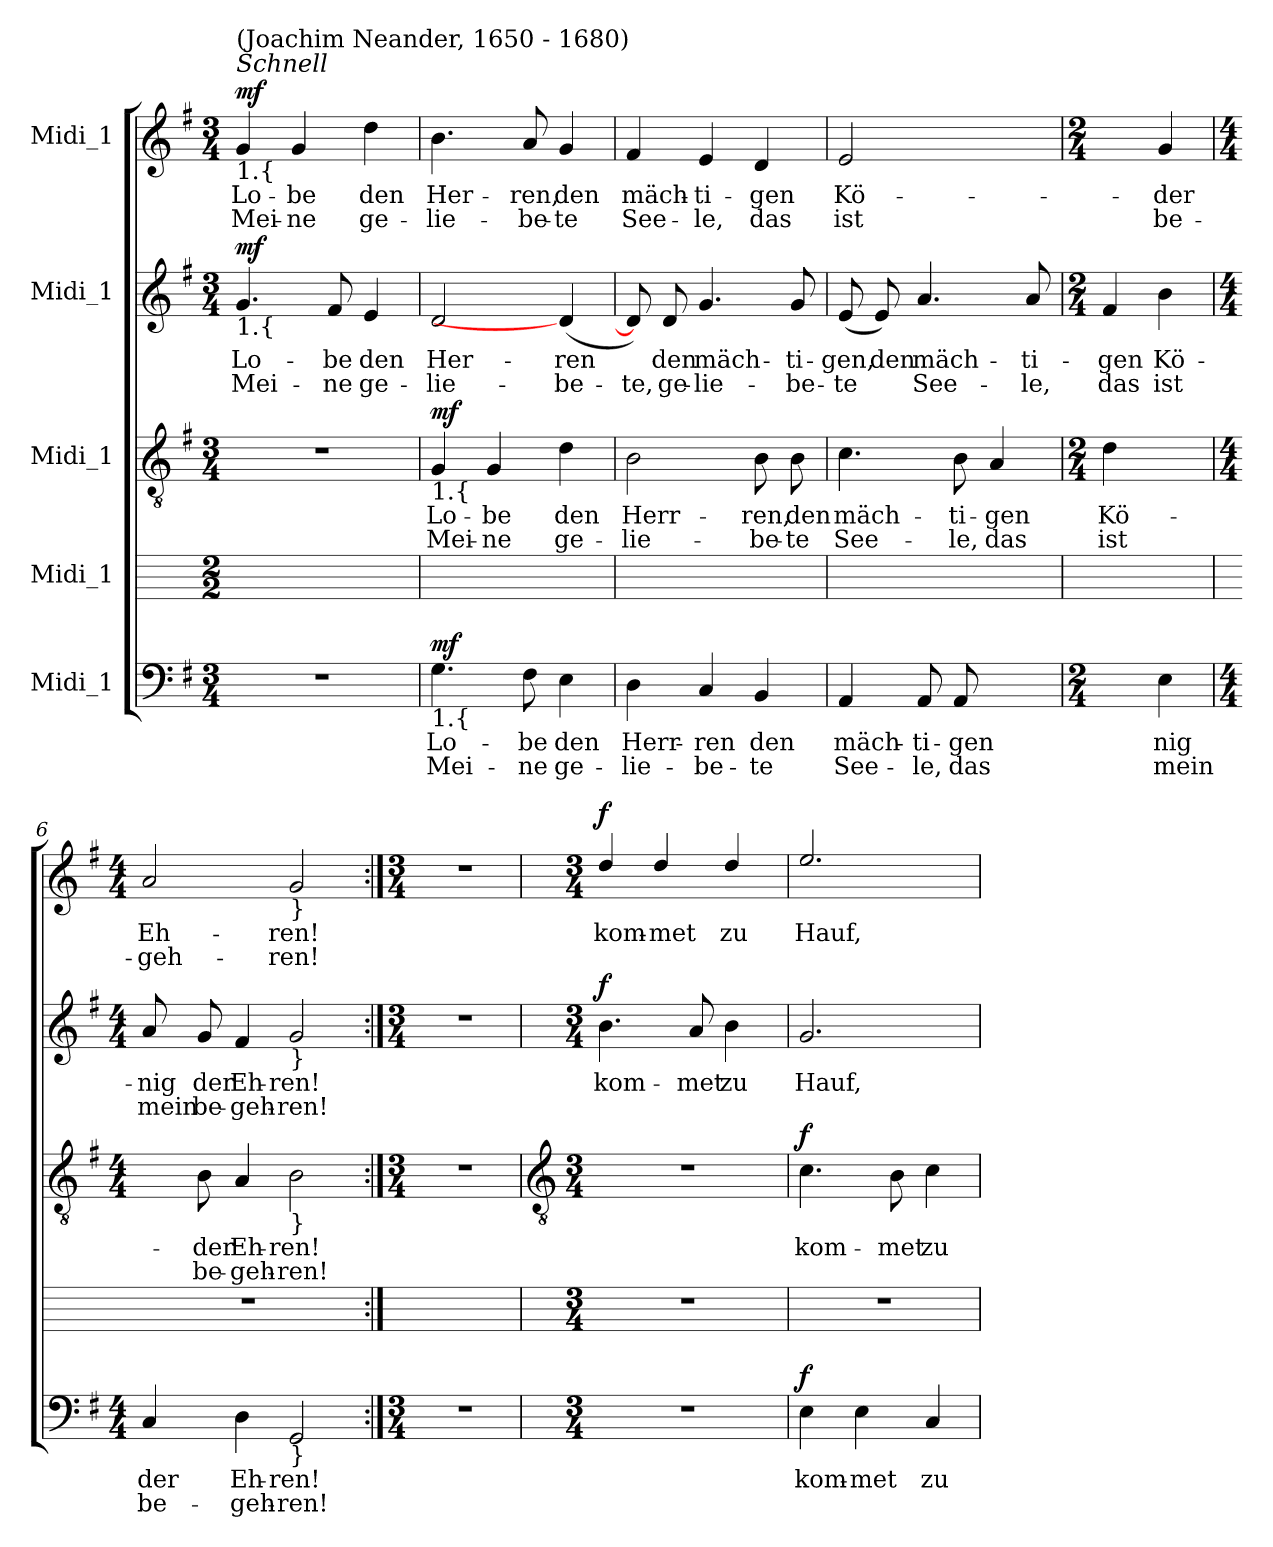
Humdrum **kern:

**kern	**text	**text	**dynam	**kern	**kern	**text	**text	**dynam	**kern	**text	**text	**dynam	**kern	**text	**text	**dynam
*part5	*part5	*part5	*part5	*part4	*part3	*part3	*part3	*part3	*part2	*part2	*part2	*part2	*part1	*part1	*part1	*part1
*staff5	*staff5	*staff5	*staff5	*staff4	*staff3	*staff3	*staff3	*staff3	*staff2	*staff2	*staff2	*staff2	*staff1	*staff1	*staff1	*staff1
*I"Midi_1	*	*	*	*I"Midi_1	*I"Midi_1	*	*	*	*I"Midi_1	*	*	*	*I"Midi_1	*	*	*
*clefF4	*	*	*	*	*clefGv2	*	*	*	*clefG2	*	*	*	*clefG2	*	*	*
*k[f#]	*	*	*	*	*k[f#]	*	*	*	*k[f#]	*	*	*	*k[f#]	*	*	*
*G:	*	*	*	*	*G:	*	*	*	*G:	*	*	*	*G:	*	*	*
*M3/4	*	*	*	*M2/2	*M3/4	*	*	*	*M3/4	*	*	*	*M3/4	*	*	*
=1	=1	=1	=1	=1	=1	=1	=1	=1	=1	=1	=1	=1	=1	=1	=1	=1
!	!	!	!	!	!	!	!	!	!	!	!	!	!LO:TX:a:i:t=Schnell	!	!	!
!	!	!	!	!	!	!	!	!	!	!	!	!	!LO:TX:b:t=1.{	!	!	!
!	!	!	!	!	!	!	!	!	!	!	!	!	!LO:TX:a:t=(Joachim Neander, 1650 - 1680)	!	!	!
!	!	!	!	!	!	!	!	!	!LO:TX:b:t=1.{	!	!	!	!	!	!	!
!LO:N:vis=1	!	!	!	!	!LO:N:vis=1	!	!	!	!	!LO:LY:b	!LO:LY:b	!LO:DY:a	!	!LO:LY:b	!LO:LY:b	!LO:DY:a
2.r	.	.	.	2.r	2.r	.	.	.	4.g	Lo-	-Mei-	mf	4g	Lo-	-Mei-	mf
!	!	!	!	!	!	!	!	!	!	!	!	!	!	!LO:LY:b	!LO:LY:b	!
.	.	.	.	.	.	.	.	.	.	.	.	.	4g	-be	ne	.
!	!	!	!	!	!	!	!	!	!	!LO:LY:b	!LO:LY:b	!	!	!	!	!
.	.	.	.	.	.	.	.	.	8f#	-be	ne	.	.	.	.	.
!	!	!	!	!	!	!	!	!	!	!LO:LY:b	!LO:LY:b	!	!	!LO:LY:b	!LO:LY:b	!
.	.	.	.	.	.	.	.	.	4e	den	ge-	.	4dd	den	ge-	.
=2	=2	=2	=2	=2	=2	=2	=2	=2	=2	=2	=2	=2	=2	=2	=2	=2
!	!	!	!	!	!LO:TX:b:t=1.{	!	!	!	!	!	!	!	!	!	!	!
!LO:TX:b:t=1.{	!	!	!	!	!	!	!	!	!	!	!	!	!	!	!	!
!	!LO:LY:b	!LO:LY:b	!LO:DY:a	!	!	!LO:LY:b	!LO:LY:b	!LO:DY:a	!	!LO:LY:b	!LO:LY:b	!	!	!LO:LY:b	!LO:LY:b	!
4.G	Lo-	-Mei-	mf	2.r	4G	Lo-	-Mei-	mf	2d	-Her-	-lie-	.	4.b	-Her-	-lie-	.
!	!	!	!	!	!	!LO:LY:b	!LO:LY:b	!	!	!	!	!	!	!	!	!
.	.	.	.	.	4G	-be	ne	.	.	.	.	.	.	.	.	.
!	!LO:LY:b	!LO:LY:b	!	!	!	!	!	!	!	!	!	!	!	!LO:LY:b	!LO:LY:b	!
8F#	-be	ne	.	.	.	.	.	.	.	.	.	.	8a	-ren,	be-	.
!	!LO:LY:b	!LO:LY:b	!	!	!	!LO:LY:b	!LO:LY:b	!	!	!LO:LY:b	!LO:LY:b	!	!	!LO:LY:b	!LO:LY:b	!
4E	den	ge-	.	.	4d	den	ge-	.	(<4d]	-ren	be-	.	4g	-den	te	.
=3	=3	=3	=3	=3	=3	=3	=3	=3	=3	=3	=3	=3	=3	=3	=3	=3
!	!LO:LY:b	!LO:LY:b	!	!	!	!LO:LY:b	!LO:LY:b	!	!	!	!LO:LY:b	!	!	!LO:LY:b	!LO:LY:b	!
4D	-Herr-	-lie-	.	2.r	2B	-Herr-	-lie-	.	8d])	.	-te,	.	4f#	mäch-	-See-	.
!	!	!	!	!	!	!	!	!	!	!LO:LY:b	!LO:LY:b	!	!	!	!	!
.	.	.	.	.	.	.	.	.	8d	den	ge-	.	.	.	.	.
!	!LO:LY:b	!LO:LY:b	!	!	!	!	!	!	!	!LO:LY:b	!LO:LY:b	!	!	!LO:LY:b	!LO:LY:b	!
4C	-ren	be-	.	.	.	.	.	.	4.g	-mäch-	-lie-	.	4e	-ti-	-le,	.
!	!LO:LY:b	!LO:LY:b	!	!	!	!LO:LY:b	!LO:LY:b	!	!	!	!	!	!	!LO:LY:b	!LO:LY:b	!
4BB	-den	te	.	.	8B	-ren,	be-	.	.	.	.	.	4d	gen	das	.
!	!	!	!	!	!	!LO:LY:b	!LO:LY:b	!	!	!LO:LY:b	!LO:LY:b	!	!	!	!	!
.	.	.	.	.	8B	-den	te	.	8g	-ti-	-be-	.	.	.	.	.
=4	=4	=4	=4	=4	=4	=4	=4	=4	=4	=4	=4	=4	=4	=4	=4	=4
!	!LO:LY:b	!LO:LY:b	!	!	!	!LO:LY:b	!LO:LY:b	!	!	!LO:LY:b	!LO:LY:b	!	!	!LO:LY:b	!LO:LY:b	!
4AA	mäch-	-See-	.	2.r	4.c	mäch-	-See-	.	(<8e	-gen,	te	.	2e	Kö-	-ist	.
!	!	!	!	!	!	!	!	!	!	!LO:LY:b	!	!	!	!	!	!
.	.	.	.	.	.	.	.	.	8e)	den	.	.	.	.	.	.
!	!LO:LY:b	!LO:LY:b	!	!	!	!	!	!	!	!LO:LY:b	!LO:LY:b	!	!	!	!	!
8AA	-ti-	-le,	.	.	.	.	.	.	4.a	mäch-	-See-	.	.	.	.	.
!	!LO:LY:b	!LO:LY:b	!	!	!	!LO:LY:b	!LO:LY:b	!	!	!	!	!	!	!	!	!
8AA	gen	das	.	.	8B	-ti-	-le,	.	.	.	.	.	.	.	.	.
!	!LO:LY:b	!LO:LY:b	!	!	!	!LO:LY:b	!LO:LY:b	!	!	!	!	!	!	!LO:LY:b	!LO:LY:b	!
[4Dyy	Kö-	-ist	.	.	4A	gen	das	.	.	.	.	.	[4f#yy	nig	mein	.
!	!	!	!	!	!	!	!	!	!	!LO:LY:b	!LO:LY:b	!	!	!	!	!
.	.	.	.	.	.	.	.	.	8a	-ti-	-le,	.	.	.	.	.
=5	=5	=5	=5	=5	=5	=5	=5	=5	=5	=5	=5	=5	=5	=5	=5	=5
*M2/4	*	*	*	*	*M2/4	*	*	*	*M2/4	*	*	*	*M2/4	*	*	*
!	!	!	!	!	!	!LO:LY:b	!LO:LY:b	!	!	!LO:LY:b	!LO:LY:b	!	!	!	!	!
4Dyy]	.	.	.	2r	4d	Kö-	-ist	.	4f#	gen	das	.	4f#yy]	.	.	.
!	!LO:LY:b	!LO:LY:b	!	!	!	!LO:LY:b	!LO:LY:b	!	!	!LO:LY:b	!LO:LY:b	!	!	!LO:LY:b	!LO:LY:b	!
4E	nig	mein	.	.	[4cyy	nig	mein	.	4b	Kö-	-ist	.	4g	der	be-	.
=6	=6	=6	=6	=6	=6	=6	=6	=6	=6	=6	=6	=6	=6	=6	=6	=6
*M4/4	*	*	*	*	*M4/4	*	*	*	*M4/4	*	*	*	*M4/4	*	*	*
!	!LO:LY:b	!LO:LY:b	!	!	!	!	!	!	!	!LO:LY:b	!LO:LY:b	!	!	!LO:LY:b	!LO:LY:b	!
4C	der	be-	.	1r	8cyy]	.	.	.	8a	nig	mein	.	2a	-Eh-	-geh-	.
!	!	!	!	!	!	!LO:LY:b	!LO:LY:b	!	!	!LO:LY:b	!LO:LY:b	!	!	!	!	!
.	.	.	.	.	8B	der	be-	.	8g	der	be-	.	.	.	.	.
!	!LO:LY:b	!LO:LY:b	!	!	!	!LO:LY:b	!LO:LY:b	!	!	!LO:LY:b	!LO:LY:b	!	!	!	!	!
4D	-Eh-	-geh-	.	.	4A	-Eh-	-geh-	.	4f#	-Eh-	-geh-	.	.	.	.	.
!	!	!	!	!	!	!	!	!	!	!	!	!	!LO:TX:b:t=}	!	!	!
!	!	!	!	!	!	!	!	!	!LO:TX:b:t=}	!	!	!	!	!	!	!
!	!	!	!	!	!LO:TX:b:t=}	!	!	!	!	!	!	!	!	!	!	!
!LO:TX:b:t=}	!	!	!	!	!	!	!	!	!	!	!	!	!	!	!	!
!	!LO:LY:b	!LO:LY:b	!	!	!	!LO:LY:b	!LO:LY:b	!	!	!LO:LY:b	!LO:LY:b	!	!	!LO:LY:b	!LO:LY:b	!
2GG	-ren!	ren!	.	.	2B	-ren!	ren!	.	2g	-ren!	ren!	.	2g	-ren!	ren!	.
=7:|!	=7:|!	=7:|!	=7:|!	=7:|!	=7:|!	=7:|!	=7:|!	=7:|!	=7:|!	=7:|!	=7:|!	=7:|!	=7:|!	=7:|!	=7:|!	=7:|!
*M3/4	*	*	*	*	*M3/4	*	*	*	*M3/4	*	*	*	*M3/4	*	*	*
2.r	.	.	.	2.ryy	2.r	.	.	.	2.r	.	.	.	2.r	.	.	.
!!LO:LB:g=z
=8	=8	=8	=8	=8	=8	=8	=8	=8	=8	=8	=8	=8	=8	=8	=8	=8
*	*	*	*	*	*clefGv2	*	*	*	*	*	*	*	*	*	*	*
*M3/4	*	*	*	*M3/4	*M3/4	*	*	*	*M3/4	*	*	*	*M3/4	*	*	*
*	*	*	*	*	*	*	*	*	*	*	*	*	*^	*	*	*
!LO:N:vis=1	!	!	!	!	!LO:N:vis=1	!	!	!	!	!LO:LY:b	!	!LO:DY:a	!	!LO:N:vis=1	!LO:LY:b	!	!LO:DY:a
2.r	.	.	.	2.r	2.r	.	.	.	4.b	kom-	.	f	4dd	2.ryy	kom-	.	f
!	!	!	!	!	!	!	!	!	!	!	!	!	!	!	!LO:LY:b	!	!
.	.	.	.	.	.	.	.	.	.	.	.	.	4dd	.	-met	.	.
!	!	!	!	!	!	!	!	!	!	!LO:LY:b	!	!	!	!	!	!	!
.	.	.	.	.	.	.	.	.	8a	-met	.	.	.	.	.	.	.
!	!	!	!	!	!	!	!	!	!	!LO:LY:b	!	!	!	!	!LO:LY:b	!	!
.	.	.	.	.	.	.	.	.	4b	zu	.	.	4dd	.	zu	.	.
=9	=9	=9	=9	=9	=9	=9	=9	=9	=9	=9	=9	=9	=9	=9	=9	=9	=9
!	!LO:LY:b	!	!LO:DY:a	!	!	!LO:LY:b	!	!LO:DY:a	!	!LO:LY:b	!	!	!	!LO:N:vis=1	!LO:LY:b	!	!
4E	kom-	.	f	2.r	4.c	kom-	.	f	2.g	Hauf,	.	.	2.ee	2.ryy	Hauf,	.	.
!	!LO:LY:b	!	!	!	!	!	!	!	!	!	!	!	!	!	!	!	!
4E	-met	.	.	.	.	.	.	.	.	.	.	.	.	.	.	.	.
!	!	!	!	!	!	!LO:LY:b	!	!	!	!	!	!	!	!	!	!	!
.	.	.	.	.	8B	-met	.	.	.	.	.	.	.	.	.	.	.
!	!LO:LY:b	!	!	!	!	!LO:LY:b	!	!	!	!	!	!	!	!	!	!	!
4C	zu	.	.	.	4c	zu	.	.	.	.	.	.	.	.	.	.	.
*	*	*	*	*	*	*	*	*	*	*	*	*	*v	*v	*	*	*
=	=	=	=	=	=	=	=	=	=	=	=	=	=	=	=	=
*-	*-	*-	*-	*-	*-	*-	*-	*-	*-	*-	*-	*-	*-	*-	*-	*-
